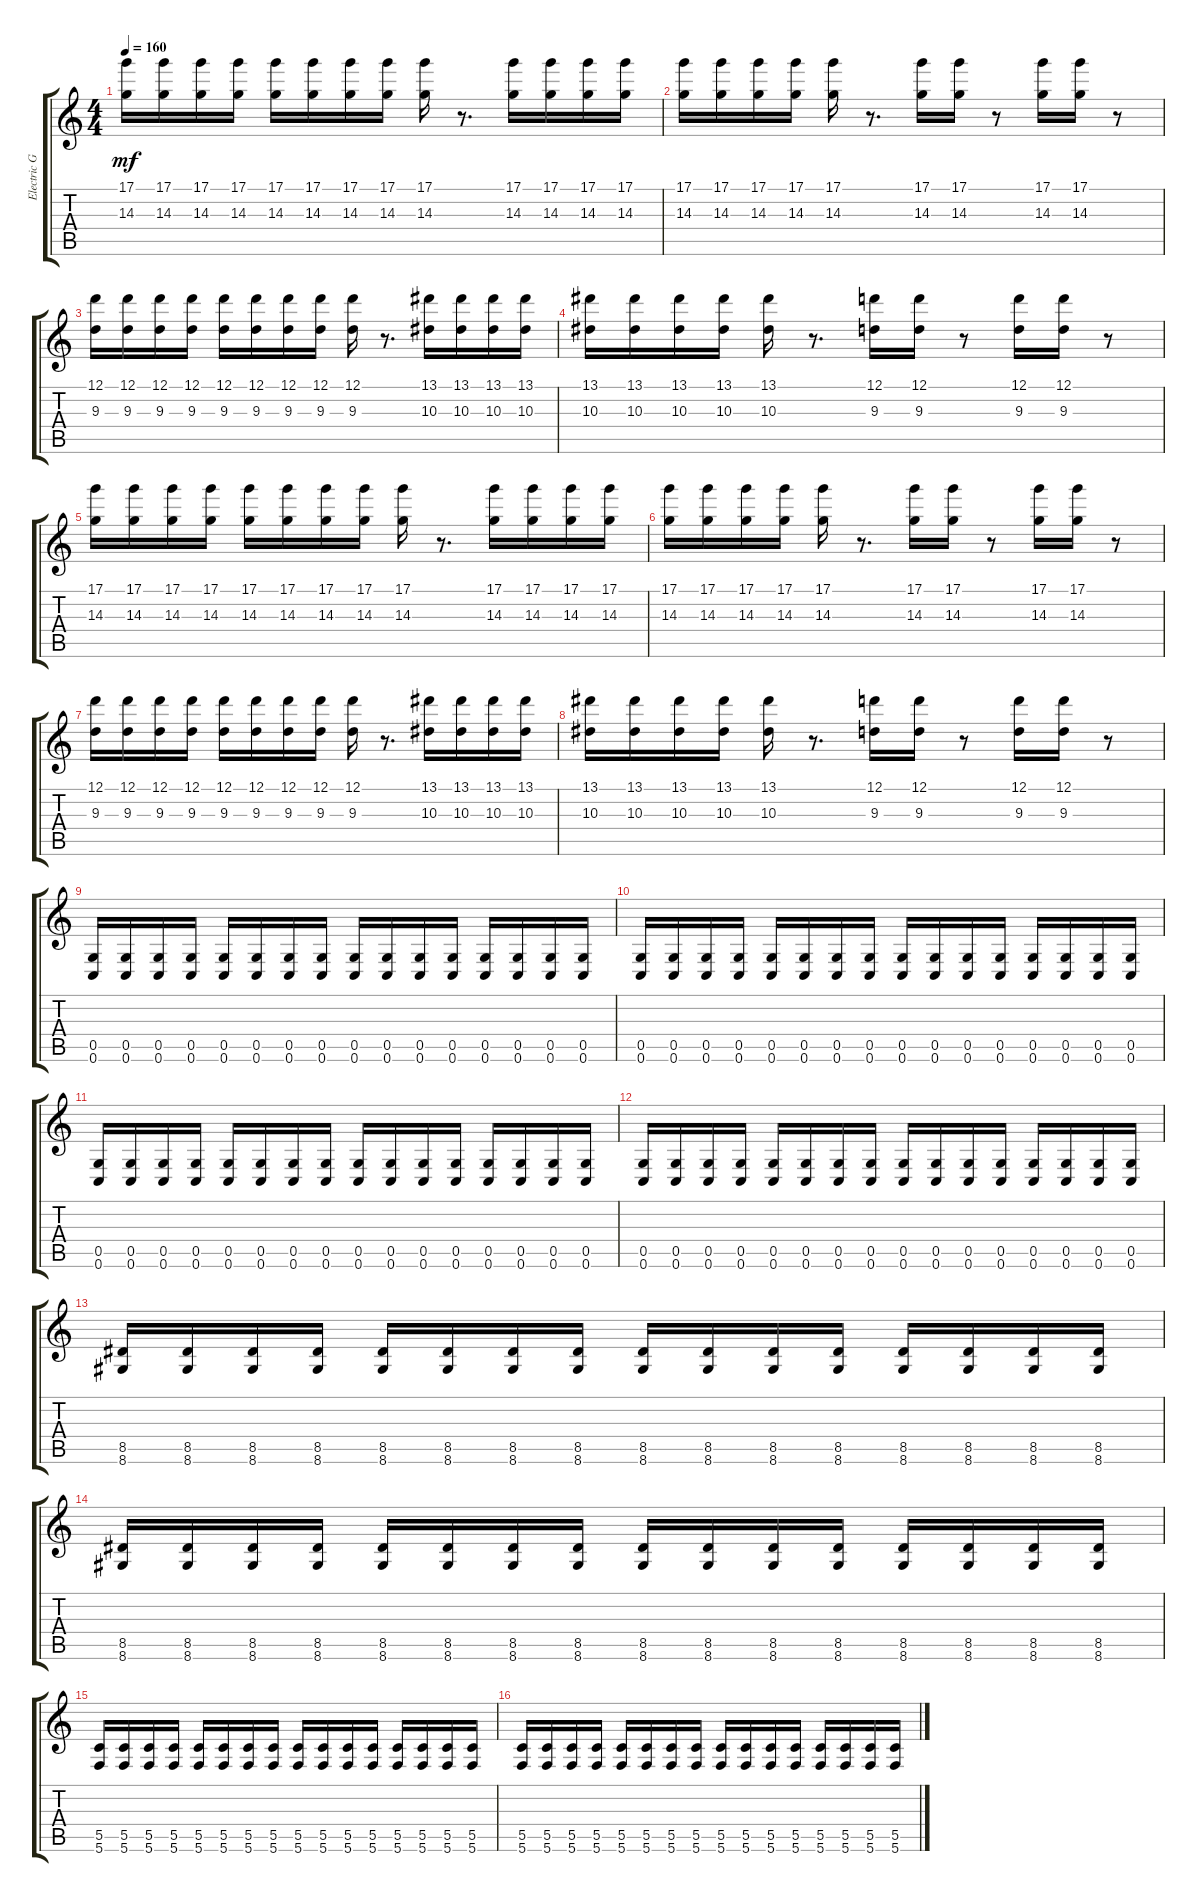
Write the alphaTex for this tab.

\track ("Electric Guitar" "Electric G") {instrument distortionguitar}
\staff {score tabs}
\tuning (D4 A3 F3 C3 G2 C2) {hide}
\ts (4 4)
\tempo 160
\clef g2
\ks c
(17.1 14.3).16{dy mf} (17.1 14.3).16 (17.1 14.3).16 (17.1 14.3).16 (17.1 14.3).16 (17.1 14.3).16 (17.1 14.3).16 (17.1 14.3).16 (17.1 14.3).16 r.8{d} (17.1 14.3).16 (17.1 14.3).16 (17.1 14.3).16 (17.1 14.3).16 |
(17.1 14.3).16 (17.1 14.3).16 (17.1 14.3).16 (17.1 14.3).16 (17.1 14.3).16 r.8{d} (17.1 14.3).16 (17.1 14.3).16 r.8 (17.1 14.3).16 (17.1 14.3).16 r.8 |
(12.1 9.3).16 (12.1 9.3).16 (12.1 9.3).16 (12.1 9.3).16 (12.1 9.3).16 (12.1 9.3).16 (12.1 9.3).16 (12.1 9.3).16 (12.1 9.3).16 r.8{d} (13.1 10.3).16 (13.1 10.3).16 (13.1 10.3).16 (13.1 10.3).16 |
(13.1 10.3).16 (13.1 10.3).16 (13.1 10.3).16 (13.1 10.3).16 (13.1 10.3).16 r.8{d} (12.1 9.3).16 (12.1 9.3).16 r.8 (12.1 9.3).16 (12.1 9.3).16 r.8 |
(17.1 14.3).16 (17.1 14.3).16 (17.1 14.3).16 (17.1 14.3).16 (17.1 14.3).16 (17.1 14.3).16 (17.1 14.3).16 (17.1 14.3).16 (17.1 14.3).16 r.8{d} (17.1 14.3).16 (17.1 14.3).16 (17.1 14.3).16 (17.1 14.3).16 |
(17.1 14.3).16 (17.1 14.3).16 (17.1 14.3).16 (17.1 14.3).16 (17.1 14.3).16 r.8{d} (17.1 14.3).16 (17.1 14.3).16 r.8 (17.1 14.3).16 (17.1 14.3).16 r.8 |
(12.1 9.3).16 (12.1 9.3).16 (12.1 9.3).16 (12.1 9.3).16 (12.1 9.3).16 (12.1 9.3).16 (12.1 9.3).16 (12.1 9.3).16 (12.1 9.3).16 r.8{d} (13.1 10.3).16 (13.1 10.3).16 (13.1 10.3).16 (13.1 10.3).16 |
(13.1 10.3).16 (13.1 10.3).16 (13.1 10.3).16 (13.1 10.3).16 (13.1 10.3).16 r.8{d} (12.1 9.3).16 (12.1 9.3).16 r.8 (12.1 9.3).16 (12.1 9.3).16 r.8 |
(0.5 0.6).16 (0.5 0.6).16 (0.5 0.6).16 (0.5 0.6).16 (0.5 0.6).16 (0.5 0.6).16 (0.5 0.6).16 (0.5 0.6).16 (0.5 0.6).16 (0.5 0.6).16 (0.5 0.6).16 (0.5 0.6).16 (0.5 0.6).16 (0.5 0.6).16 (0.5 0.6).16 (0.5 0.6).16 |
(0.5 0.6).16 (0.5 0.6).16 (0.5 0.6).16 (0.5 0.6).16 (0.5 0.6).16 (0.5 0.6).16 (0.5 0.6).16 (0.5 0.6).16 (0.5 0.6).16 (0.5 0.6).16 (0.5 0.6).16 (0.5 0.6).16 (0.5 0.6).16 (0.5 0.6).16 (0.5 0.6).16 (0.5 0.6).16 |
(0.5 0.6).16 (0.5 0.6).16 (0.5 0.6).16 (0.5 0.6).16 (0.5 0.6).16 (0.5 0.6).16 (0.5 0.6).16 (0.5 0.6).16 (0.5 0.6).16 (0.5 0.6).16 (0.5 0.6).16 (0.5 0.6).16 (0.5 0.6).16 (0.5 0.6).16 (0.5 0.6).16 (0.5 0.6).16 |
(0.5 0.6).16 (0.5 0.6).16 (0.5 0.6).16 (0.5 0.6).16 (0.5 0.6).16 (0.5 0.6).16 (0.5 0.6).16 (0.5 0.6).16 (0.5 0.6).16 (0.5 0.6).16 (0.5 0.6).16 (0.5 0.6).16 (0.5 0.6).16 (0.5 0.6).16 (0.5 0.6).16 (0.5 0.6).16 |
(8.5 8.6).16 (8.5 8.6).16 (8.5 8.6).16 (8.5 8.6).16 (8.5 8.6).16 (8.5 8.6).16 (8.5 8.6).16 (8.5 8.6).16 (8.5 8.6).16 (8.5 8.6).16 (8.5 8.6).16 (8.5 8.6).16 (8.5 8.6).16 (8.5 8.6).16 (8.5 8.6).16 (8.5 8.6).16 |
(8.5 8.6).16 (8.5 8.6).16 (8.5 8.6).16 (8.5 8.6).16 (8.5 8.6).16 (8.5 8.6).16 (8.5 8.6).16 (8.5 8.6).16 (8.5 8.6).16 (8.5 8.6).16 (8.5 8.6).16 (8.5 8.6).16 (8.5 8.6).16 (8.5 8.6).16 (8.5 8.6).16 (8.5 8.6).16 |
(5.5 5.6).16 (5.5 5.6).16 (5.5 5.6).16 (5.5 5.6).16 (5.5 5.6).16 (5.5 5.6).16 (5.5 5.6).16 (5.5 5.6).16 (5.5 5.6).16 (5.5 5.6).16 (5.5 5.6).16 (5.5 5.6).16 (5.5 5.6).16 (5.5 5.6).16 (5.5 5.6).16 (5.5 5.6).16 |
(5.5 5.6).16 (5.5 5.6).16 (5.5 5.6).16 (5.5 5.6).16 (5.5 5.6).16 (5.5 5.6).16 (5.5 5.6).16 (5.5 5.6).16 (5.5 5.6).16 (5.5 5.6).16 (5.5 5.6).16 (5.5 5.6).16 (5.5 5.6).16 (5.5 5.6).16 (5.5 5.6).16 (5.5 5.6).16
